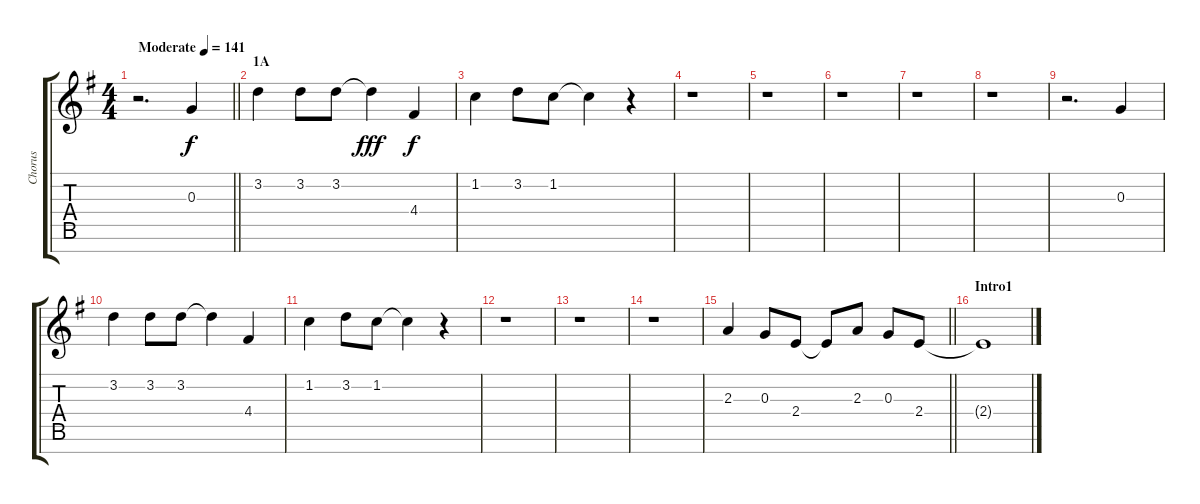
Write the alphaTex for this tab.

\track ("Chorus" "Chorus") {instrument voiceoohs}
\staff {score tabs}
\tuning (E5 B4 G4 D4 A3 E3 B2) {hide}
\ts (4 4)
\tempo (141 "Moderate")
\clef g2
\barLineRight lightlight
\ks g
r.2{d dy f instrument voiceoohs} 0.3.4 |
\section ("" "1A")
3.2.4 3.2.8 3.2.8 3.2{t}.4{dy fff} 4.4.4{dy f} |
1.2.4 3.2.8 1.2.8 1.2{t}.4 r.4 |
r.1 |
r.1 |
r.1 |
r.1 |
r.1 |
r.2{d} 0.3.4 |
3.2.4 3.2.8 3.2.8 3.2{t}.4 4.4.4 |
1.2.4 3.2.8 1.2.8 1.2{t}.4 r.4 |
r.1 |
r.1 |
r.1 |
\barLineRight lightlight
2.3.4 0.3.8 2.4.8 2.4{t}.8 2.3.8 0.3.8 2.4.8 |
\section ("" "Intro1")
2.4{t}.1
